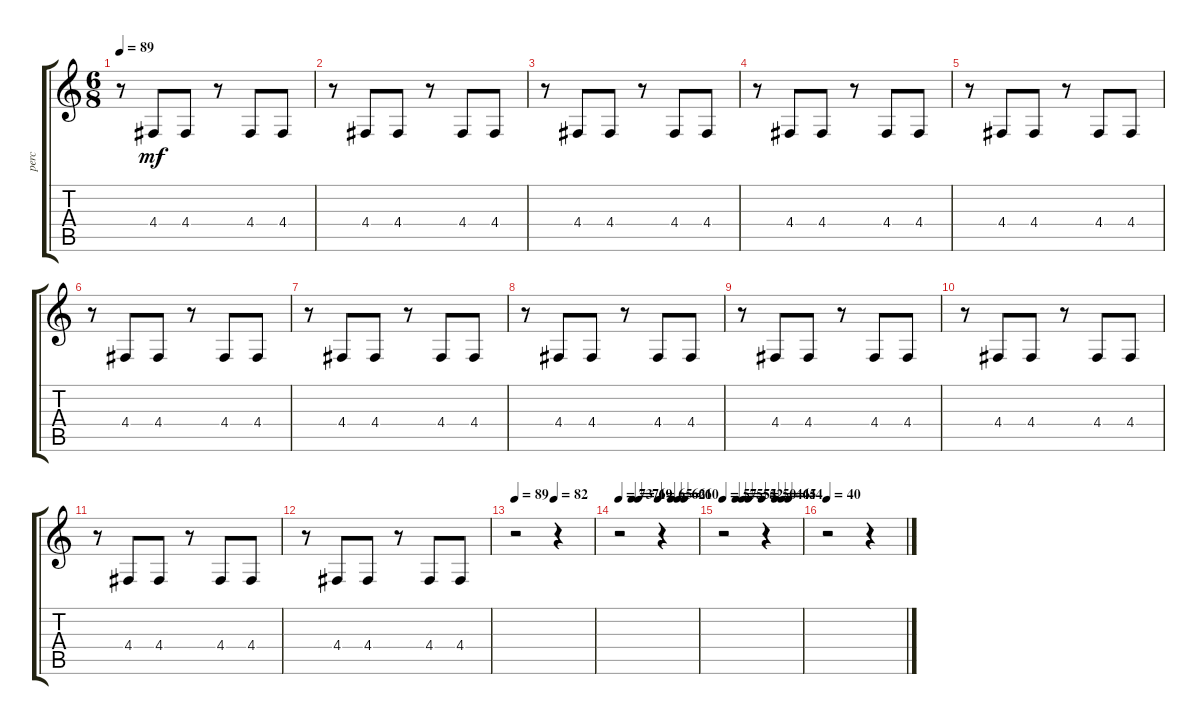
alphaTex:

\track ("perc" "perc") {instrument acousticgrandpiano}
\staff {score tabs}
\tuning (E4 B3 G3 D3 A2 E2) {hide}
\ts (6 8)
\tempo 89
\clef g2
\ks c
r.8{dy mf} 4.4.8 4.4.8 r.8 4.4.8 4.4.8 |
r.8 4.4.8 4.4.8 r.8 4.4.8 4.4.8 |
r.8 4.4.8 4.4.8 r.8 4.4.8 4.4.8 |
r.8 4.4.8 4.4.8 r.8 4.4.8 4.4.8 |
r.8 4.4.8 4.4.8 r.8 4.4.8 4.4.8 |
r.8 4.4.8 4.4.8 r.8 4.4.8 4.4.8 |
r.8 4.4.8 4.4.8 r.8 4.4.8 4.4.8 |
r.8 4.4.8 4.4.8 r.8 4.4.8 4.4.8 |
r.8 4.4.8 4.4.8 r.8 4.4.8 4.4.8 |
r.8 4.4.8 4.4.8 r.8 4.4.8 4.4.8 |
r.8 4.4.8 4.4.8 r.8 4.4.8 4.4.8 |
r.8 4.4.8 4.4.8 r.8 4.4.8 4.4.8 |
\tempo 89
\tempo (82 0.5)
r.2 r.4 |
\tempo 73
\tempo (71 0.16666666666666666)
\tempo (69 0.25)
\tempo (65 0.5)
\tempo (62 0.6666666666666666)
\tempo (61 0.75)
\tempo (60 0.8333333333333334)
r.2 r.4 |
\tempo 57
\tempo (55 0.16666666666666666)
\tempo (54 0.25)
\tempo (52 0.3333333333333333)
\tempo (50 0.5)
\tempo (46 0.6666666666666666)
\tempo (45 0.75)
\tempo (44 0.8333333333333334)
r.2 r.4 |
\tempo 40
r.2 r.4
